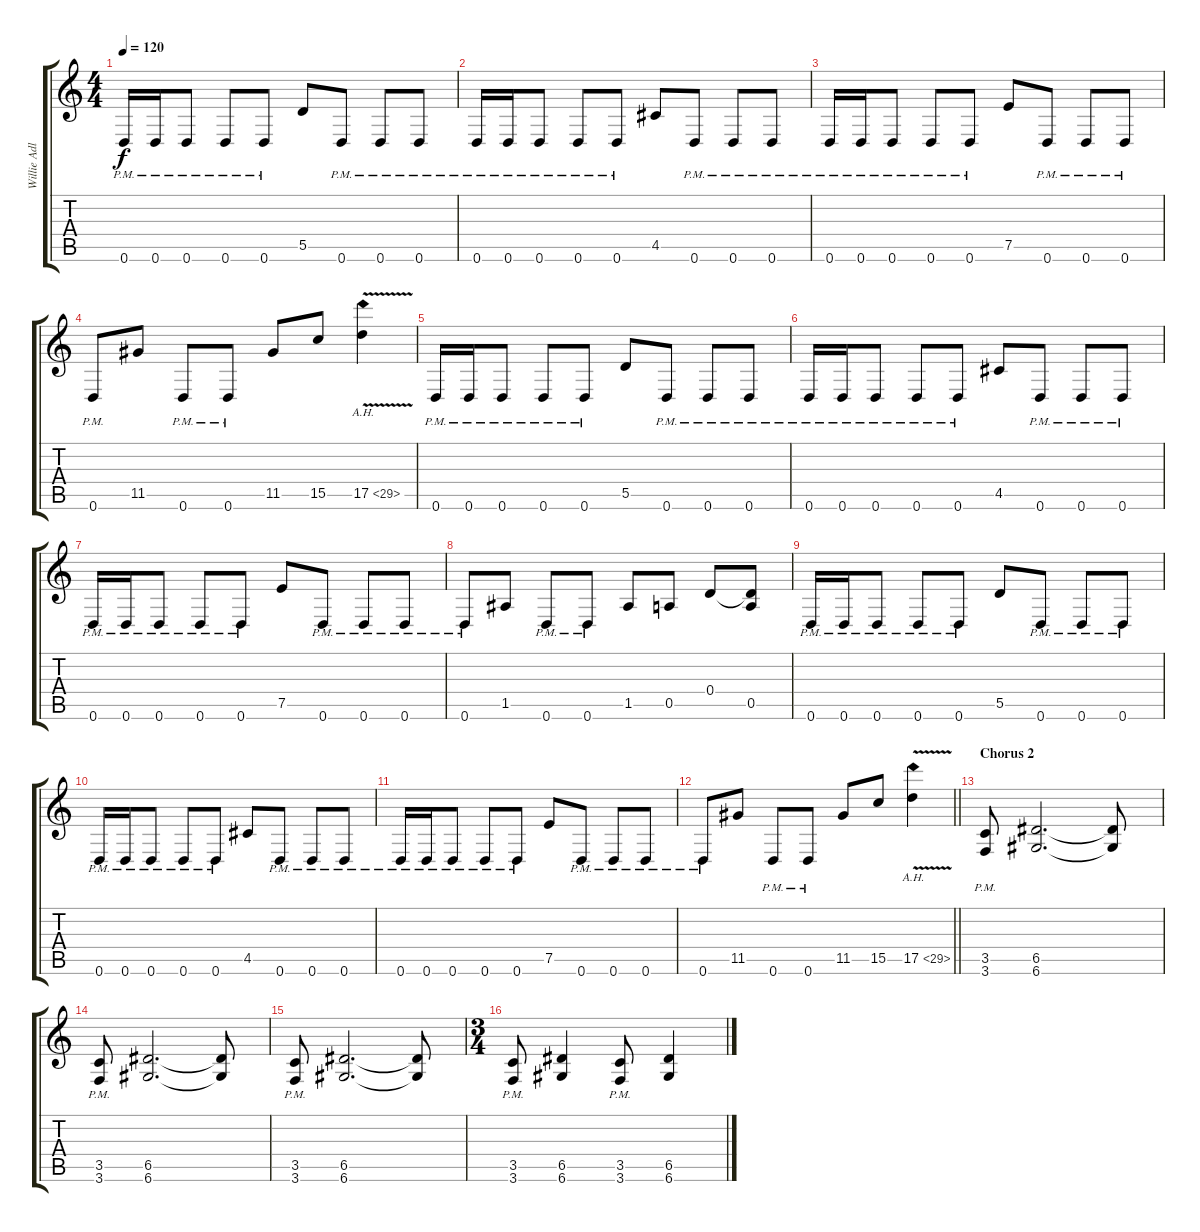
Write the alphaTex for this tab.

\track ("Willie Adler - Rhythm" "Willie Adl") {instrument distortionguitar}
\staff {score tabs}
\tuning (E4 B3 G3 D3 A2 D2) {hide}
\ts (4 4)
\tempo 120
\clef g2
\ks c
0.6{pm}.16{dy f} 0.6{pm}.16 0.6{pm}.8 0.6{pm}.8 0.6{pm}.8 5.5.8 0.6{pm}.8 0.6{pm}.8 0.6{pm}.8 |
0.6{pm}.16 0.6{pm}.16 0.6{pm}.8 0.6{pm}.8 0.6{pm}.8 4.5.8 0.6{pm}.8 0.6{pm}.8 0.6{pm}.8 |
0.6{pm}.16 0.6{pm}.16 0.6{pm}.8 0.6{pm}.8 0.6{pm}.8 7.5.8 0.6{pm}.8 0.6{pm}.8 0.6{pm}.8 |
0.6{pm}.8 11.5.8 0.6{pm}.8 0.6{pm}.8 11.5.8 15.5.8 17.5{ah 12 v}.4 |
0.6{pm}.16 0.6{pm}.16 0.6{pm}.8 0.6{pm}.8 0.6{pm}.8 5.5.8 0.6{pm}.8 0.6{pm}.8 0.6{pm}.8 |
0.6{pm}.16 0.6{pm}.16 0.6{pm}.8 0.6{pm}.8 0.6{pm}.8 4.5.8 0.6{pm}.8 0.6{pm}.8 0.6{pm}.8 |
0.6{pm}.16 0.6{pm}.16 0.6{pm}.8 0.6{pm}.8 0.6{pm}.8 7.5.8 0.6{pm}.8 0.6{pm}.8 0.6{pm}.8 |
0.6{pm}.8 1.5.8 0.6{pm}.8 0.6{pm}.8 1.5.8 0.5.8 0.4.8 (0.4{t} 0.5).8 |
0.6{pm}.16 0.6{pm}.16 0.6{pm}.8 0.6{pm}.8 0.6{pm}.8 5.5.8 0.6{pm}.8 0.6{pm}.8 0.6{pm}.8 |
0.6{pm}.16 0.6{pm}.16 0.6{pm}.8 0.6{pm}.8 0.6{pm}.8 4.5.8 0.6{pm}.8 0.6{pm}.8 0.6{pm}.8 |
0.6{pm}.16 0.6{pm}.16 0.6{pm}.8 0.6{pm}.8 0.6{pm}.8 7.5.8 0.6{pm}.8 0.6{pm}.8 0.6{pm}.8 |
\barLineRight lightlight
0.6{pm}.8 11.5.8 0.6{pm}.8 0.6{pm}.8 11.5.8 15.5.8 17.5{ah 12 v}.4 |
\section ("" "Chorus 2")
(3.5{pm} 3.6{pm}).8 (6.5 6.6).2{d} (6.5{t} 6.6{t}).8 |
(3.5{pm} 3.6{pm}).8 (6.5 6.6).2{d} (6.5{t} 6.6{t}).8 |
(3.5{pm} 3.6{pm}).8 (6.5 6.6).2{d} (6.5{t} 6.6{t}).8 |
\ts (3 4)
(3.5{pm} 3.6{pm}).8 (6.5 6.6).4 (3.5{pm} 3.6{pm}).8 (6.5 6.6).4
